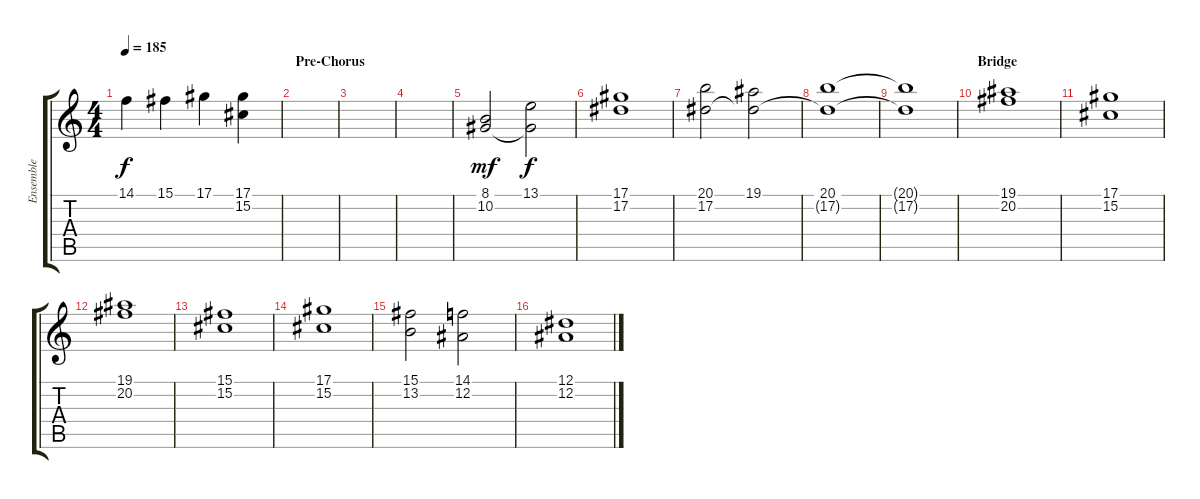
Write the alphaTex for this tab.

\track ("Ensemble" "Ensemble") {instrument stringensemble1}
\staff {score tabs}
\tuning (Eb4 Bb3 Gb3 Db3 Ab2 Eb2) {hide}
\ts (4 4)
\tempo 185
\clef g2
\ks c
14.1.4{dy f} 15.1.4 17.1.4 (17.1 15.2{t}).4 |
\section ("" "Pre-Chorus")
|
|
|
(8.1 10.2).2{dy mf} (13.1 10.2{t}).2{dy f} |
(17.1 17.2).1 |
(20.1 17.2).2 (19.1 17.2{t}).2 |
(20.1 17.2{t}).1{volume 7} |
(20.1{t} 17.2{t}).1 |
\section ("" "Bridge")
(19.1 20.2).1{volume 10} |
(17.1 15.2).1 |
(19.1 20.2).1 |
(15.1 15.2).1 |
(17.1 15.2).1 |
(15.1 13.2).2 (14.1 12.2).2 |
(12.1 12.2).1{volume 7}
